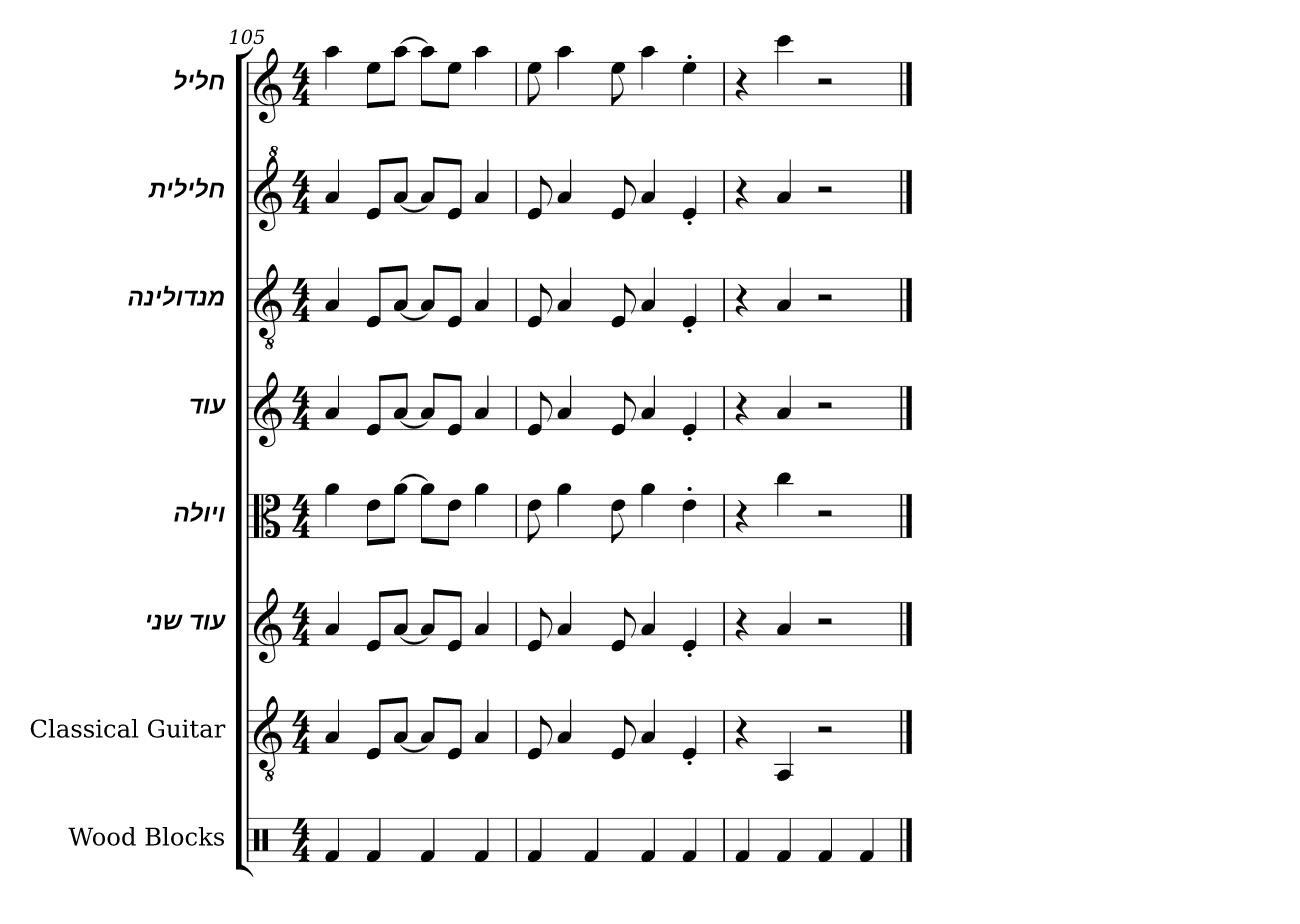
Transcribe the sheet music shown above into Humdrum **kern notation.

**kern	**kern	**kern	**kern	**kern	**kern	**kern	**kern
*part8	*part7	*part6	*part5	*part4	*part3	*part2	*part1
*staff8	*staff7	*staff6	*staff5	*staff4	*staff3	*staff2	*staff1
*I"Wood Blocks	*I"Classical Guitar	*I"עוד שני	*I"ויולה	*I"עוד	*I"מנדולינה	*I"חלילית	*I"חליל
*I'Wd. Bl.	*I'Guit.	*	*	*	*	*	*
*clefX	*clefGv2	*clefG2	*clefC3	*clefG2	*clefGv2	*clefG^2	*clefG2
*k[]	*k[]	*k[]	*k[]	*k[]	*k[]	*k[]	*k[]
*M4/4	*M4/4	*M4/4	*M4/4	*M4/4	*M4/4	*M4/4	*M4/4
=105	=105	=105	=105	=105	=105	=105	=105
4Rf/	4A/	4a/	4a\	4a/	4A/	4aa/	4aa\
4Rf/	8E/L	8e/L	8e\L	8e/L	8E/L	8ee/L	8ee\L
.	[8A/J	[8a/J	[8a\J	[8a/J	[8A/J	[8aa/J	[8aa\J
4Rf/	8A/L]	8a/L]	8a\L]	8a/L]	8A/L]	8aa/L]	8aa\L]
.	8E/J	8e/J	8e\J	8e/J	8E/J	8ee/J	8ee\J
4Rf/	4A/	4a/	4a\	4a/	4A/	4aa/	4aa\
=106	=106	=106	=106	=106	=106	=106	=106
4Rf/	8E/	8e/	8e\	8e/	8E/	8ee/	8ee\
.	4A/	4a/	4a\	4a/	4A/	4aa/	4aa\
4Rf/	.	.	.	.	.	.	.
.	8E/	8e/	8e\	8e/	8E/	8ee/	8ee\
4Rf/	4A/	4a/	4a\	4a/	4A/	4aa/	4aa\
4Rf/	4E'/	4e'/	4e'\	4e'/	4E'/	4ee'/	4ee'\
=107	=107	=107	=107	=107	=107	=107	=107
4Rf/	4r	4r	4r	4r	4r	4r	4r
4Rf/	4AA/	4a/	4cc\	4a/	4A/	4aa/	4ccc\
4Rf/	2r	2r	2r	2r	2r	2r	2r
4Rf/	.	.	.	.	.	.	.
==	==	==	==	==	==	==	==
*-	*-	*-	*-	*-	*-	*-	*-
